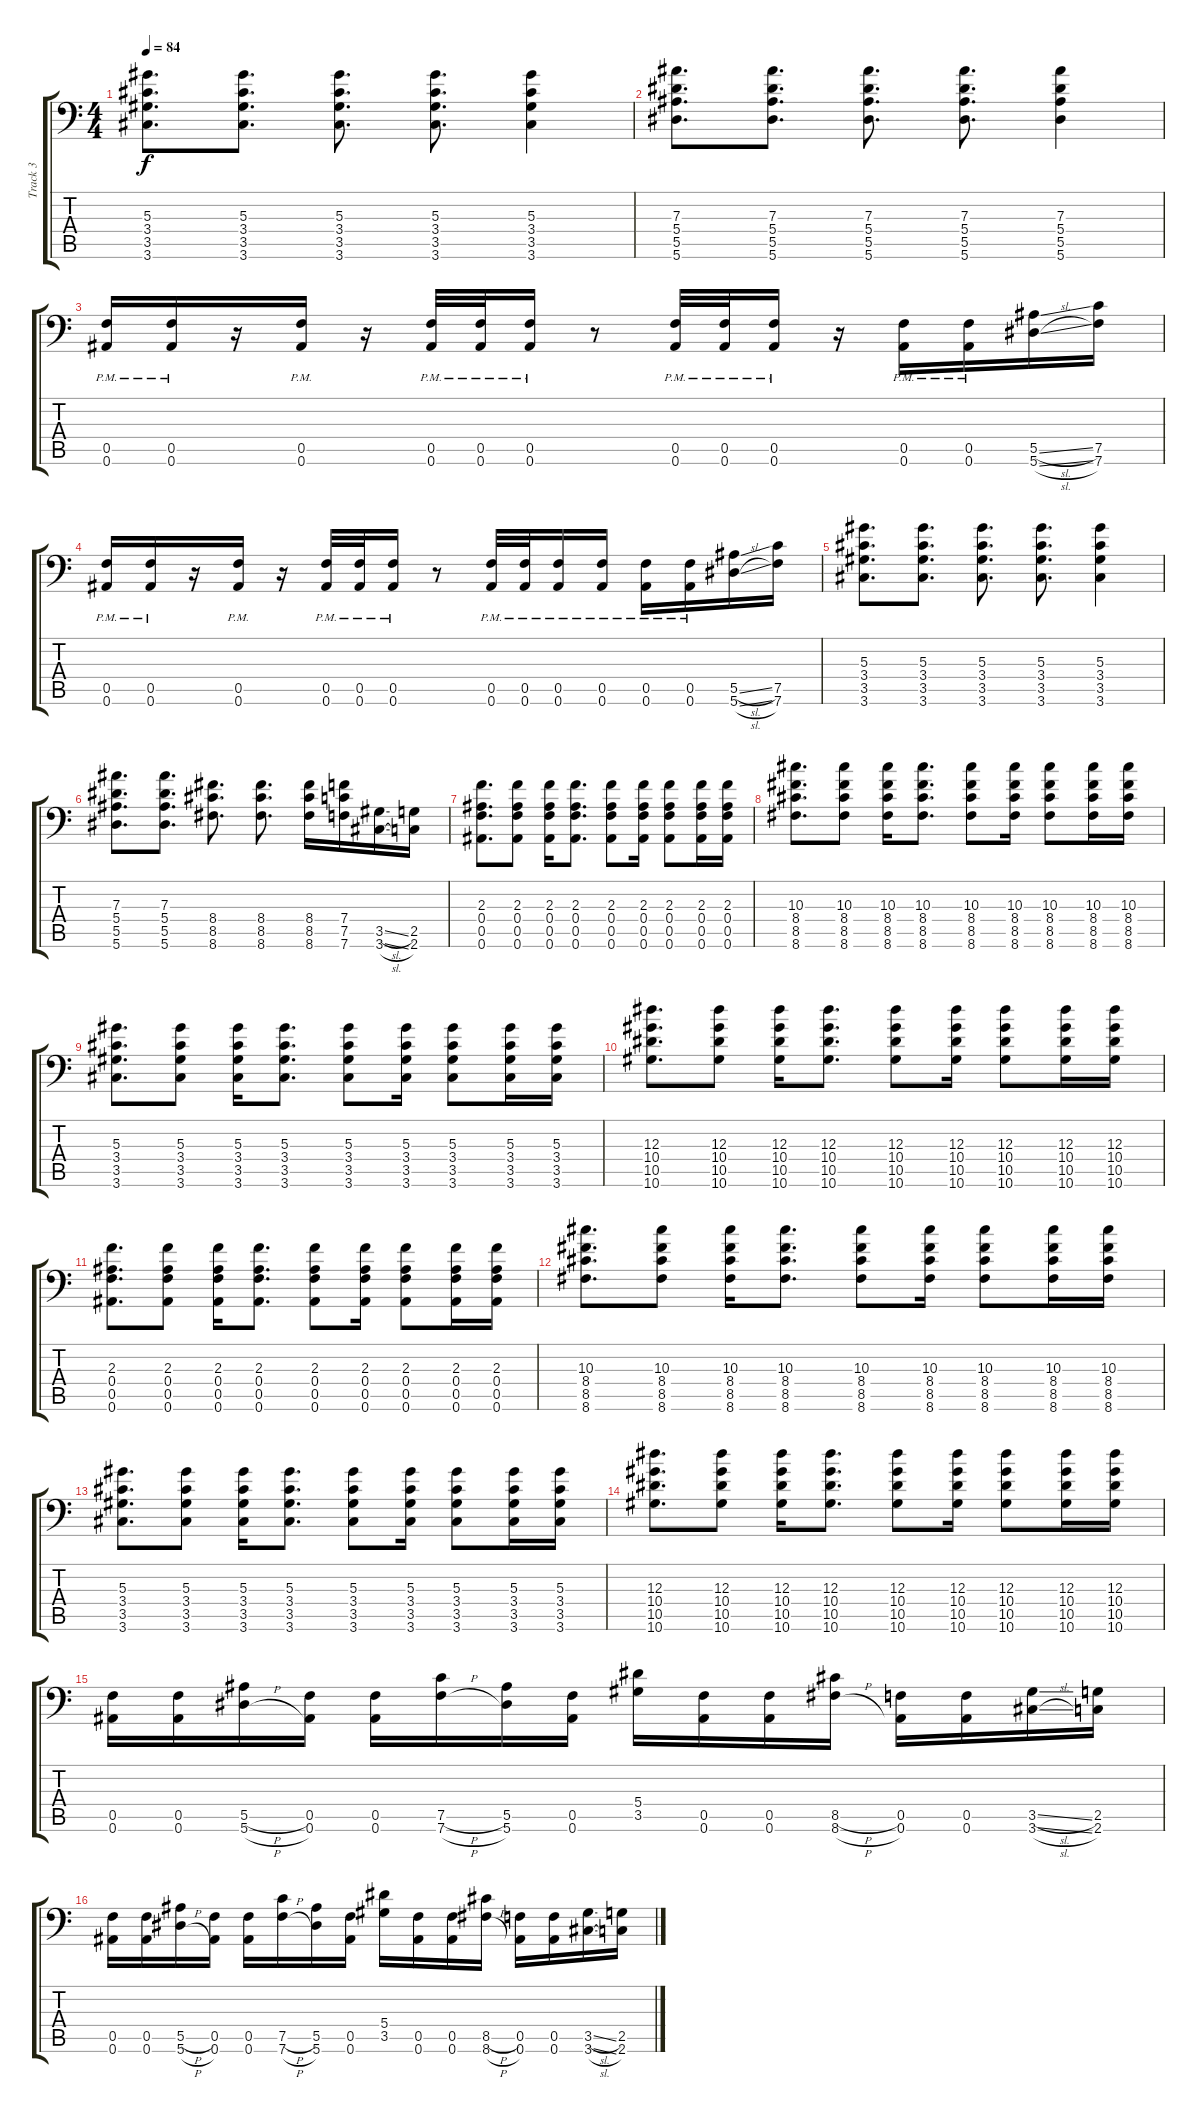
\track ("Track 3" "Track 3") {instrument distortionguitar}
\staff {score tabs}
\tuning (C4 G3 Eb3 Bb2 F2 Bb1) {hide}
\ts (4 4)
\tempo 84
\clef f4
\ks c
(5.3 3.4 3.5 3.6).8{d dy f} (5.3 3.4 3.5 3.6).8{d} (5.3 3.4 3.5 3.6).8{d} (5.3 3.4 3.5 3.6).8{d} (5.3 3.4 3.5 3.6).4 |
(7.3 5.4 5.5 5.6).8{d} (7.3 5.4 5.5 5.6).8{d} (7.3 5.4 5.5 5.6).8{d} (7.3 5.4 5.5 5.6).8{d} (7.3 5.4 5.5 5.6).4 |
(0.5{pm} 0.6{pm}).16 (0.5{pm} 0.6{pm}).16 r.16 (0.5{pm} 0.6{pm}).16 r.16 (0.5{pm} 0.6{pm}).32 (0.5{pm} 0.6{pm}).32 (0.5{pm} 0.6{pm}).16 r.8 (0.5{pm} 0.6{pm}).32 (0.5{pm} 0.6{pm}).32 (0.5{pm} 0.6{pm}).16 r.16 (0.5{pm} 0.6{pm}).16 (0.5{pm} 0.6{pm}).16 (5.5{sl} 5.6{sl}).16 (7.5 7.6).16 |
(0.5{pm} 0.6{pm}).16 (0.5{pm} 0.6{pm}).16 r.16 (0.5{pm} 0.6{pm}).16 r.16 (0.5{pm} 0.6{pm}).32 (0.5{pm} 0.6{pm}).32 (0.5{pm} 0.6{pm}).16 r.8 (0.5{pm} 0.6{pm}).32 (0.5{pm} 0.6{pm}).32 (0.5{pm} 0.6{pm}).16 (0.5{pm} 0.6{pm}).16 (0.5{pm} 0.6{pm}).16 (0.5{pm} 0.6{pm}).16 (5.5{sl} 5.6{sl}).16 (7.5 7.6).16 |
(5.3 3.4 3.5 3.6).8{d} (5.3 3.4 3.5 3.6).8{d} (5.3 3.4 3.5 3.6).8{d} (5.3 3.4 3.5 3.6).8{d} (5.3 3.4 3.5 3.6).4 |
(7.3 5.4 5.5 5.6).8{d} (7.3 5.4 5.5 5.6).8{d} (8.4 8.5 8.6).8{d} (8.4 8.5 8.6).8{d} (8.4 8.5 8.6).16 (7.4 7.5 7.6).16 (3.5{sl} 3.6{sl}).16 (2.5 2.6).16 |
(2.3 0.4 0.5 0.6).8{d} (2.3 0.4 0.5 0.6).8 (2.3 0.4 0.5 0.6).16 (2.3 0.4 0.5 0.6).8{d} (2.3 0.4 0.5 0.6).8 (2.3 0.4 0.5 0.6).16 (2.3 0.4 0.5 0.6).8 (2.3 0.4 0.5 0.6).16 (2.3 0.4 0.5 0.6).16 |
(10.3 8.4 8.5 8.6).8{d} (10.3 8.4 8.5 8.6).8 (10.3 8.4 8.5 8.6).16 (10.3 8.4 8.5 8.6).8{d} (10.3 8.4 8.5 8.6).8 (10.3 8.4 8.5 8.6).16 (10.3 8.4 8.5 8.6).8 (10.3 8.4 8.5 8.6).16 (10.3 8.4 8.5 8.6).16 |
(5.3 3.4 3.5 3.6).8{d} (5.3 3.4 3.5 3.6).8 (5.3 3.4 3.5 3.6).16 (5.3 3.4 3.5 3.6).8{d} (5.3 3.4 3.5 3.6).8 (5.3 3.4 3.5 3.6).16 (5.3 3.4 3.5 3.6).8 (5.3 3.4 3.5 3.6).16 (5.3 3.4 3.5 3.6).16 |
(12.3 10.4 10.5 10.6).8{d} (12.3 10.4 10.5 10.6).8 (12.3 10.4 10.5 10.6).16 (12.3 10.4 10.5 10.6).8{d} (12.3 10.4 10.5 10.6).8 (12.3 10.4 10.5 10.6).16 (12.3 10.4 10.5 10.6).8 (12.3 10.4 10.5 10.6).16 (12.3 10.4 10.5 10.6).16 |
(2.3 0.4 0.5 0.6).8{d} (2.3 0.4 0.5 0.6).8 (2.3 0.4 0.5 0.6).16 (2.3 0.4 0.5 0.6).8{d} (2.3 0.4 0.5 0.6).8 (2.3 0.4 0.5 0.6).16 (2.3 0.4 0.5 0.6).8 (2.3 0.4 0.5 0.6).16 (2.3 0.4 0.5 0.6).16 |
(10.3 8.4 8.5 8.6).8{d} (10.3 8.4 8.5 8.6).8 (10.3 8.4 8.5 8.6).16 (10.3 8.4 8.5 8.6).8{d} (10.3 8.4 8.5 8.6).8 (10.3 8.4 8.5 8.6).16 (10.3 8.4 8.5 8.6).8 (10.3 8.4 8.5 8.6).16 (10.3 8.4 8.5 8.6).16 |
(5.3 3.4 3.5 3.6).8{d} (5.3 3.4 3.5 3.6).8 (5.3 3.4 3.5 3.6).16 (5.3 3.4 3.5 3.6).8{d} (5.3 3.4 3.5 3.6).8 (5.3 3.4 3.5 3.6).16 (5.3 3.4 3.5 3.6).8 (5.3 3.4 3.5 3.6).16 (5.3 3.4 3.5 3.6).16 |
(12.3 10.4 10.5 10.6).8{d} (12.3 10.4 10.5 10.6).8 (12.3 10.4 10.5 10.6).16 (12.3 10.4 10.5 10.6).8{d} (12.3 10.4 10.5 10.6).8 (12.3 10.4 10.5 10.6).16 (12.3 10.4 10.5 10.6).8 (12.3 10.4 10.5 10.6).16 (12.3 10.4 10.5 10.6).16 |
(0.5 0.6).16 (0.5 0.6).16 (5.5{h} 5.6{h}).16 (0.5 0.6).16 (0.5 0.6).16 (7.5{h} 7.6{h}).16 (5.5 5.6).16 (0.5 0.6).16 (5.4 3.5).16 (0.5 0.6).16 (0.5 0.6).16 (8.5{h} 8.6{h}).16 (0.5 0.6).16 (0.5 0.6).16 (3.5{sl} 3.6{sl}).16 (2.5 2.6).16 |
(0.5 0.6).16 (0.5 0.6).16 (5.5{h} 5.6{h}).16 (0.5 0.6).16 (0.5 0.6).16 (7.5{h} 7.6{h}).16 (5.5 5.6).16 (0.5 0.6).16 (5.4 3.5).16 (0.5 0.6).16 (0.5 0.6).16 (8.5{h} 8.6{h}).16 (0.5 0.6).16 (0.5 0.6).16 (3.5{sl} 3.6{sl}).16 (2.5 2.6).16
